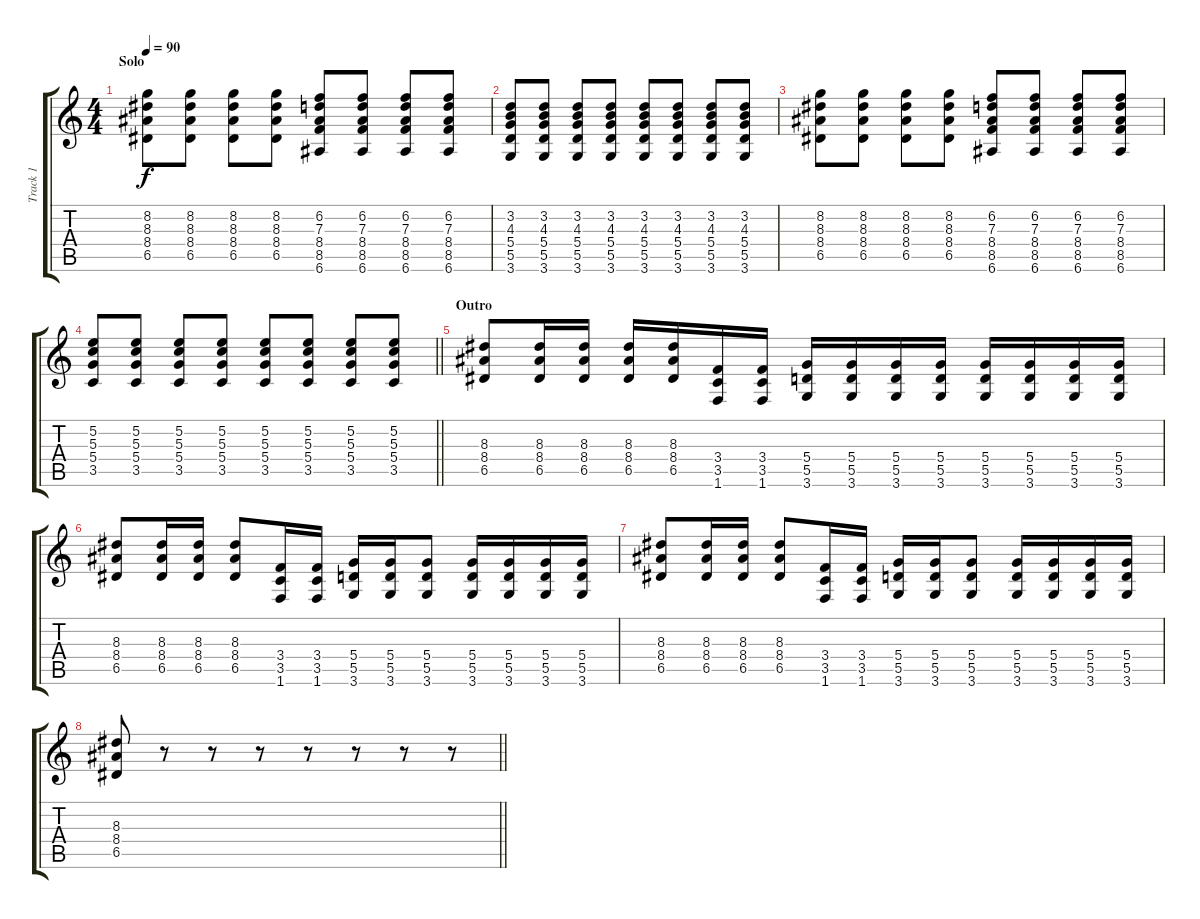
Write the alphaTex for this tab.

\track ("Track 1" "Track 1") {instrument electricguitarjazz}
\staff {score tabs}
\tuning (E4 B3 G3 D3 A2 E2) {hide}
\ts (4 4)
\section ("" "Solo")
\tempo 90
\clef g2
\ks c
(8.2 8.3 8.4 6.5).8{dy f} (8.2 8.3 8.4 6.5).8 (8.2 8.3 8.4 6.5).8 (8.2 8.3 8.4 6.5).8 (6.2 7.3 8.4 8.5 6.6).8 (6.2 7.3 8.4 8.5 6.6).8 (6.2 7.3 8.4 8.5 6.6).8 (6.2 7.3 8.4 8.5 6.6).8 |
(3.2 4.3 5.4 5.5 3.6).8 (3.2 4.3 5.4 5.5 3.6).8 (3.2 4.3 5.4 5.5 3.6).8 (3.2 4.3 5.4 5.5 3.6).8 (3.2 4.3 5.4 5.5 3.6).8 (3.2 4.3 5.4 5.5 3.6).8 (3.2 4.3 5.4 5.5 3.6).8 (3.2 4.3 5.4 5.5 3.6).8 |
(8.2 8.3 8.4 6.5).8 (8.2 8.3 8.4 6.5).8 (8.2 8.3 8.4 6.5).8 (8.2 8.3 8.4 6.5).8 (6.2 7.3 8.4 8.5 6.6).8 (6.2 7.3 8.4 8.5 6.6).8 (6.2 7.3 8.4 8.5 6.6).8 (6.2 7.3 8.4 8.5 6.6).8 |
\barLineRight lightlight
(5.2 5.3 5.4 3.5).8 (5.2 5.3 5.4 3.5).8 (5.2 5.3 5.4 3.5).8 (5.2 5.3 5.4 3.5).8 (5.2 5.3 5.4 3.5).8 (5.2 5.3 5.4 3.5).8 (5.2 5.3 5.4 3.5).8 (5.2 5.3 5.4 3.5).8 |
\section ("" "Outro")
(8.3 8.4 6.5).8 (8.3 8.4 6.5).16 (8.3 8.4 6.5).16 (8.3 8.4 6.5).16 (8.3 8.4 6.5).16 (3.4 3.5 1.6).16 (3.4 3.5 1.6).16 (5.4 5.5 3.6).16 (5.4 5.5 3.6).16 (5.4 5.5 3.6).16 (5.4 5.5 3.6).16 (5.4 5.5 3.6).16 (5.4 5.5 3.6).16 (5.4 5.5 3.6).16 (5.4 5.5 3.6).16 |
(8.3 8.4 6.5).8 (8.3 8.4 6.5).16 (8.3 8.4 6.5).16 (8.3 8.4 6.5).8 (3.4 3.5 1.6).16 (3.4 3.5 1.6).16 (5.4 5.5 3.6).16 (5.4 5.5 3.6).16 (5.4 5.5 3.6).8 (5.4 5.5 3.6).16 (5.4 5.5 3.6).16 (5.4 5.5 3.6).16 (5.4 5.5 3.6).16 |
(8.3 8.4 6.5).8 (8.3 8.4 6.5).16 (8.3 8.4 6.5).16 (8.3 8.4 6.5).8 (3.4 3.5 1.6).16 (3.4 3.5 1.6).16 (5.4 5.5 3.6).16 (5.4 5.5 3.6).16 (5.4 5.5 3.6).8 (5.4 5.5 3.6).16 (5.4 5.5 3.6).16 (5.4 5.5 3.6).16 (5.4 5.5 3.6).16 |
\barLineRight lightlight
(8.3 8.4 6.5).8 r.8 r.8 r.8 r.8 r.8 r.8 r.8
